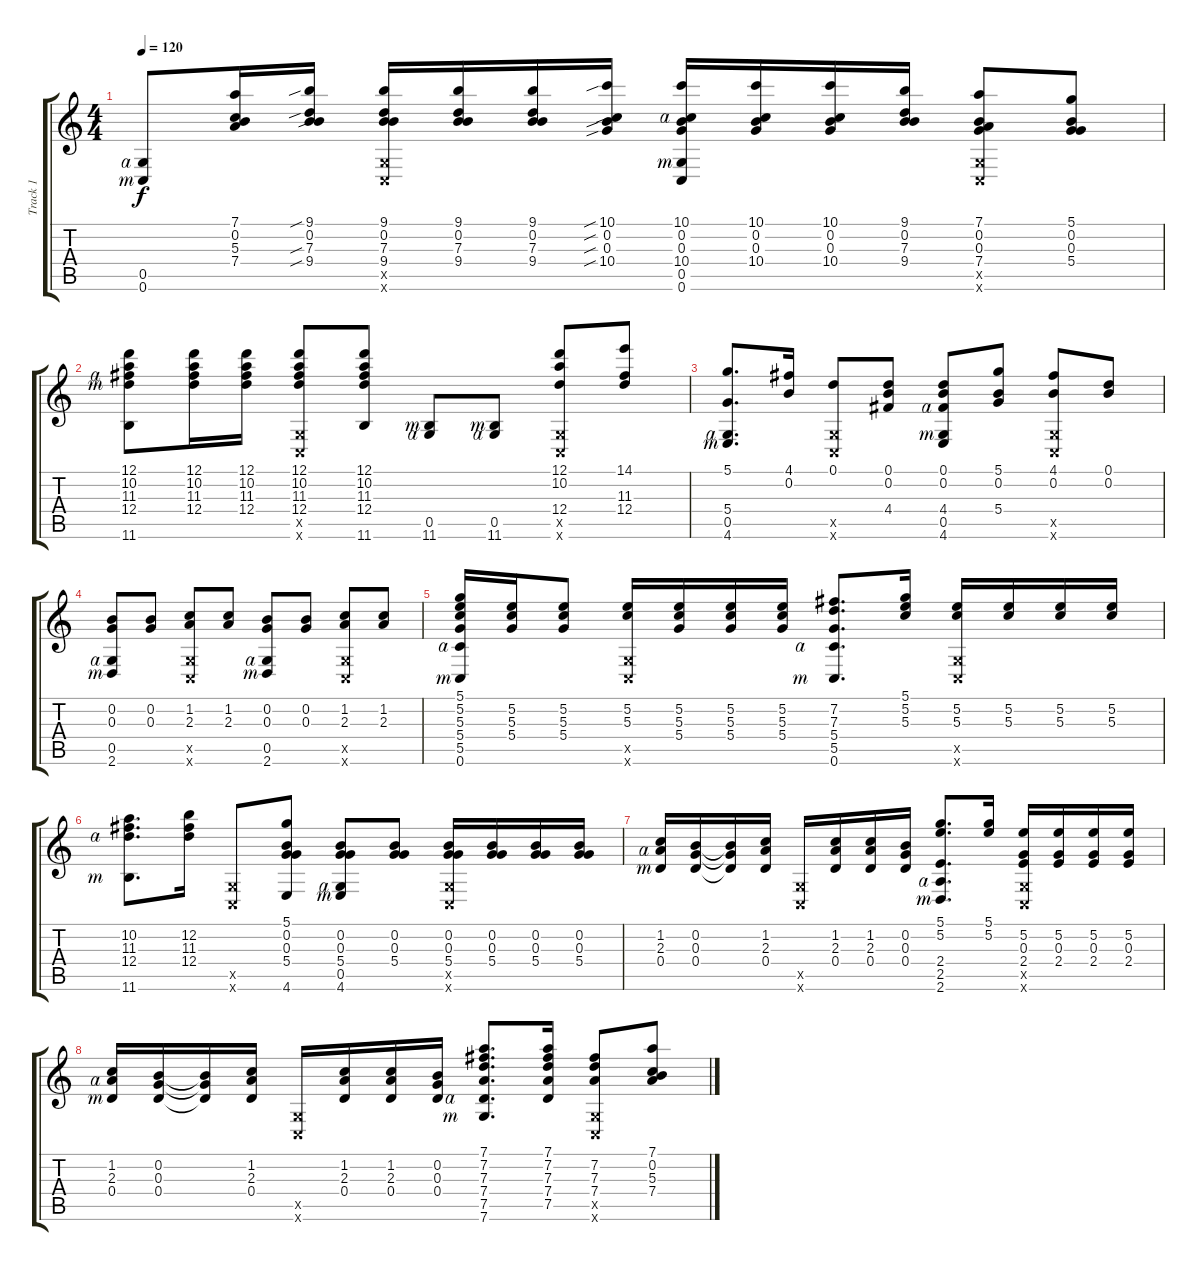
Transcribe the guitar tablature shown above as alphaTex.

\track ("Track 1" "Track 1") {instrument acousticguitarsteel}
\staff {score tabs}
\tuning (D4 B3 G3 D3 G2 C2) {hide}
\ts (4 4)
\tempo 120
\clef g2
\ks c
(0.5{rf 4} 0.6{rf 3}).8{dy f} (7.1 0.2 5.3 7.4).16 (9.1{sib} 0.2 7.3{sib} 9.4{sib}).16 (9.1 0.2 7.3 9.4 0.5{x} 0.6{x}).16 (9.1 0.2 7.3 9.4).16 (9.1 0.2 7.3 9.4).16 (10.1{sib} 0.2{sib} 0.3{sib} 10.4{sib}).16 (10.1 0.2 0.3 10.4{rf 4} 0.5{rf 3} 0.6).16 (10.1 0.2 0.3 10.4).16 (10.1 0.2 0.3 10.4).16 (9.1 0.2 7.3 9.4).16 (7.1 0.2 0.3 7.4 0.5{x} 0.6{x}).8 (5.1 0.2 0.3 5.4).8 |
(12.1 10.2 11.3{rf 4} 12.4{rf 3} 11.6).8 (12.1 10.2 11.3 12.4).16 (12.1 10.2 11.3 12.4).16 (12.1 10.2 11.3 12.4 0.5{x} 0.6{x}).8 (12.1 10.2 11.3 12.4 11.6).8 (0.5{rf 4} 11.6{rf 3}).8 (0.5{rf 4} 11.6{rf 3}).8 (12.1 10.2 12.4 0.5{x} 0.6{x}).8 (14.1 11.3 12.4).8 |
(5.1 5.4 0.5{rf 4} 4.6{rf 3}).8{d} (4.1 0.2).16 (0.1 0.5{x} 0.6{x}).8 (0.1 0.2 4.4).8 (0.1 0.2 4.4{rf 4} 0.5{rf 3} 4.6).8 (5.1 0.2 5.4).8 (4.1 0.2 0.5{x} 0.6{x}).8 (0.1 0.2).8 |
(0.2 0.3 0.5{rf 4} 2.6{rf 3}).8 (0.2 0.3).8 (1.2 2.3 0.5{x} 0.6{x}).8 (1.2 2.3).8 (0.2 0.3 0.5{rf 4} 2.6{rf 3}).8 (0.2 0.3).8 (1.2 2.3 0.5{x} 0.6{x}).8 (1.2 2.3).8 |
(5.1 5.2 5.3 5.4 5.5{rf 4} 0.6{rf 3}).16 (5.2 5.3 5.4).16 (5.2 5.3 5.4).8 (5.2 5.3 0.5{x} 0.6{x}).16 (5.2 5.3 5.4).16 (5.2 5.3 5.4).16 (5.2 5.3 5.4).16 (7.2 7.3 5.4 5.5{rf 4} 0.6{rf 3}).8{d} (5.1 5.2 5.3).16 (5.2 5.3 0.5{x} 0.6{x}).16 (5.2 5.3).16 (5.2 5.3).16 (5.2 5.3).16 |
(10.2 11.3 12.4{rf 4} 11.6{rf 3}).8{d} (12.2 11.3 12.4).16 (0.5{x} 0.6{x}).8 (5.1 0.2 0.3 5.4 4.6).8 (0.2 0.3 5.4 0.5{rf 4} 4.6{rf 3}).8 (0.2 0.3 5.4).8 (0.2 0.3 5.4 0.5{x} 0.6{x}).16 (0.2 0.3 5.4).16 (0.2 0.3 5.4).16 (0.2 0.3 5.4).16 |
(1.2 2.3{rf 4} 0.4{rf 3}).16 (0.2 0.3 0.4).16 (0.2{t} 0.3{t} 0.4{t}).16 (1.2 2.3 0.4).16 (0.5{x} 0.6{x}).16 (1.2 2.3 0.4).16 (1.2 2.3 0.4).16 (0.2 0.3 0.4).16 (5.1 5.2 2.4 2.5{rf 4} 2.6{rf 3}).8{d} (5.1 5.2).16 (5.2 0.3 2.4 0.5{x} 0.6{x}).16 (5.2 0.3 2.4).16 (5.2 0.3 2.4).16 (5.2 0.3 2.4).16 |
(1.2 2.3{rf 4} 0.4{rf 3}).16 (0.2 0.3 0.4).16 (0.2{t} 0.3{t} 0.4{t}).16 (1.2 2.3 0.4).16 (0.5{x} 0.6{x}).16 (1.2 2.3 0.4).16 (1.2 2.3 0.4).16 (0.2 0.3 0.4).16 (7.1 7.2 7.3 7.4 7.5{rf 4} 7.6{rf 3}).8{d} (7.1 7.2 7.3 7.4 7.5).16 (7.2 7.3 7.4 0.5{x} 0.6{x}).8 (7.1 0.2 5.3 7.4).8
